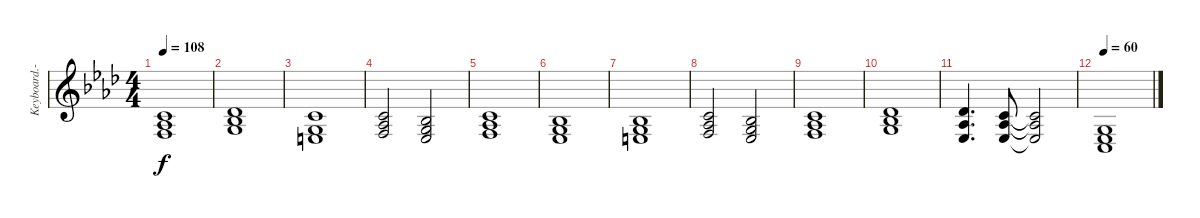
\track ("Keyboard.-II" "Keyboard.-") {instrument brightacousticpiano}
\staff {score}
\tuning (E4 B3 G3 D3 A2 E2 B1) {hide}
\ts (4 4)
\tempo 108
\clef g2
\ks ab
(1.2 1.3 3.4).1{dy f} |
(2.2 3.3 5.4).1 |
(1.2 0.3 2.4).1 |
(1.2 1.3 3.4).2 (3.3 5.4 6.5).2 |
(1.2 1.3 3.4).1 |
(3.3 5.4 6.5).1 |
(3.3 5.4 7.5).1 |
(1.2 1.3 3.4).2 (3.3 5.4 6.5).2 |
(1.2 1.3 3.4).1 |
(2.2 3.3 5.4).1 |
(2.2 1.3 1.4).4{d} (1.2 1.3 1.4).8 (1.2{t} 1.3{t} 1.4{t}).2 |
\tempo 60
(0.3 1.4 3.5).1
